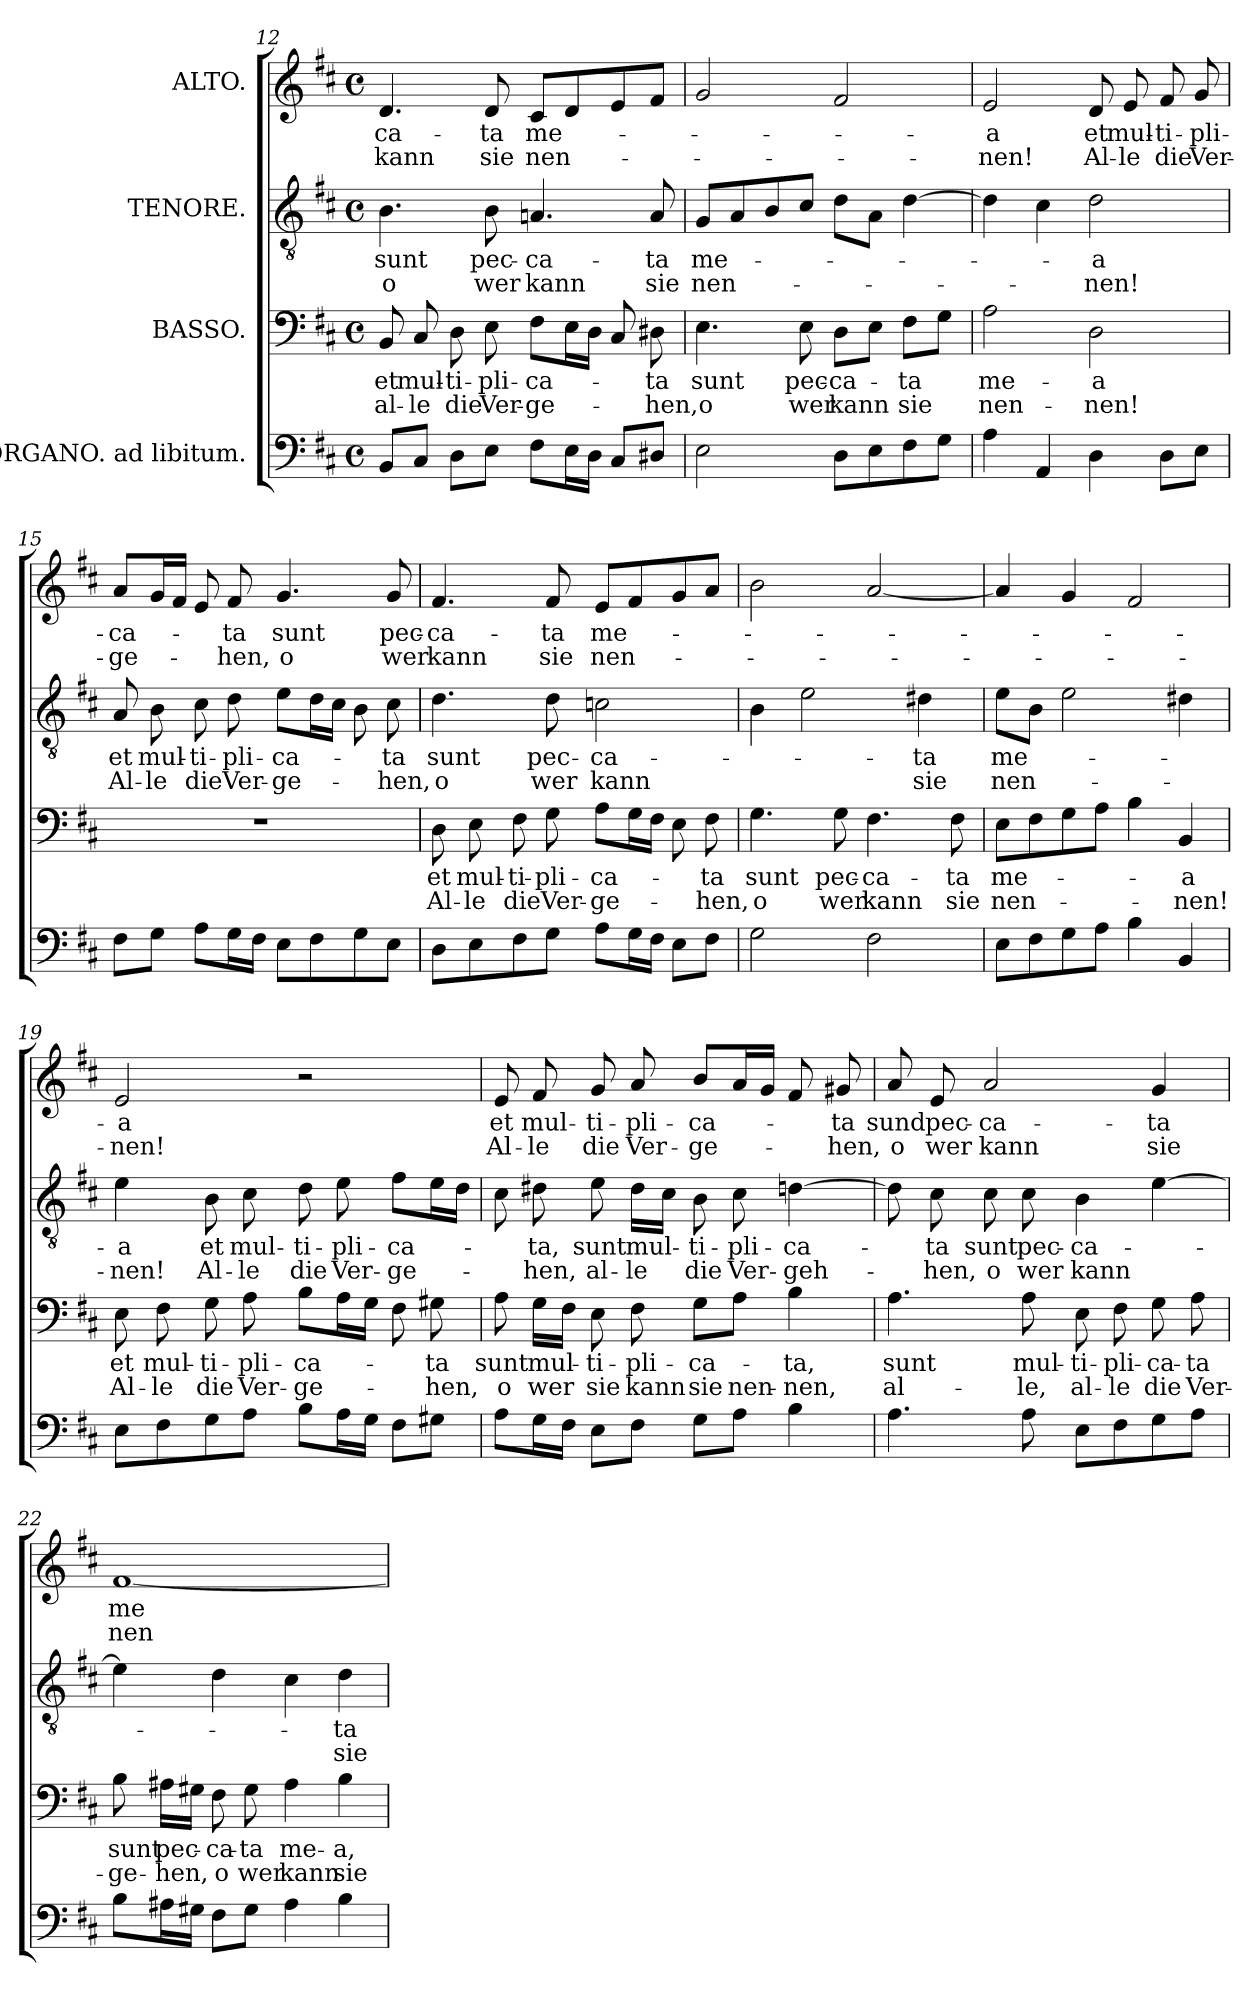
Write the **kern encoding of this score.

**kern	**kern	**text	**text	**kern	**text	**text	**kern	**text	**text
*part4	*part3	*part3	*part3	*part2	*part2	*part2	*part1	*part1	*part1
*staff4	*staff3	*staff3	*staff3	*staff2	*staff2	*staff2	*staff1	*staff1	*staff1
*I"ORGANO. ad libitum.	*I"BASSO.	*	*	*I"TENORE.	*	*	*I"ALTO.	*	*
*clefF4	*clefF4	*	*	*clefGv2	*	*	*clefG2	*	*
*k[f#c#]	*k[f#c#]	*	*	*k[f#c#]	*	*	*k[f#c#]	*	*
*M4/4	*M4/4	*	*	*M4/4	*	*	*M4/4	*	*
*met(c)	*met(c)	*	*	*met(c)	*	*	*met(c)	*	*
=12	=12	=12	=12	=12	=12	=12	=12	=12	=12
!	!	!LO:LY:b	!LO:LY:b	!	!LO:LY:b	!LO:LY:b	!	!LO:LY:b	!LO:LY:b
8BB/L	8BB/	et	al-	4.B\	sunt	o	4.d/	-ca-	kann
!	!	!LO:LY:b	!LO:LY:b	!	!	!	!	!	!
8C#/J	8C#/	mul-	-le	.	.	.	.	.	.
!	!	!LO:LY:b	!LO:LY:b	!	!	!	!	!	!
8D\L	8D\	-ti-	die	.	.	.	.	.	.
!	!	!LO:LY:b	!LO:LY:b	!	!LO:LY:b	!LO:LY:b	!	!LO:LY:b	!LO:LY:b
8E\J	8E\	-pli-	Ver-	8B\	pec-	wer	8d/	ta	sie
!	!	!LO:LY:b	!LO:LY:b	!	!LO:LY:b	!LO:LY:b	!	!LO:LY:b	!LO:LY:b
8F#\L	8F#\L	-ca-	-ge-	4.An/	-ca-	kann	8c#/L	me-	nen-
16E\L	16E\L	.	.	.	.	.	8d/	.	.
16D\JJ	16D\JJ	.	.	.	.	.	.	.	.
8C#/L	8C#/	.	.	.	.	.	8e/	.	.
!	!	!LO:LY:b	!LO:LY:b	!	!LO:LY:b	!LO:LY:b	!	!	!
8D#X/J	8D#X\	-ta	-hen,	8A/	ta	sie	8f#/J	.	.
=13	=13	=13	=13	=13	=13	=13	=13	=13	=13
!	!	!LO:LY:b	!LO:LY:b	!	!LO:LY:b	!LO:LY:b	!	!	!
2E\	4.E\	sunt	o	8G/L	me-	nen-	2g/	.	.
.	.	.	.	8A/	.	.	.	.	.
.	.	.	.	8B/	.	.	.	.	.
!	!	!LO:LY:b	!LO:LY:b	!	!	!	!	!	!
.	8E\	pec-	wer	8c#/J	.	.	.	.	.
!	!	!LO:LY:b	!LO:LY:b	!	!	!	!	!	!
8D\L	8D\L	-ca-	kann	8d\L	.	.	2f#/	.	.
8E\	8E\J	.	.	8A\J	.	.	.	.	.
!	!	!LO:LY:b	!LO:LY:b	!	!	!	!	!	!
8F#\	8F#\L	-ta	sie	[4d\	.	.	.	.	.
8G\J	8G\J	.	.	.	.	.	.	.	.
!!LO:PB:g=z
=14	=14	=14	=14	=14	=14	=14	=14	=14	=14
!	!	!LO:LY:b	!LO:LY:b	!	!	!	!	!LO:LY:b	!LO:LY:b
4A\	2A\	me-	nen-	4d\]	.	.	2e/	-a	-nen!
4AA/	.	.	.	4c#\	.	.	.	.	.
!	!	!LO:LY:b	!LO:LY:b	!	!LO:LY:b	!LO:LY:b	!	!LO:LY:b	!LO:LY:b
4D\	2D\	-a	-nen!	2d\	-a	-nen!	8d/	et	Al-
!	!	!	!	!	!	!	!	!LO:LY:b	!LO:LY:b
.	.	.	.	.	.	.	8e/	mul-	-le
!	!	!	!	!	!	!	!	!LO:LY:b	!LO:LY:b
8D\L	.	.	.	.	.	.	8f#/	-ti-	die
!	!	!	!	!	!	!	!	!LO:LY:b	!LO:LY:b
8E\J	.	.	.	.	.	.	8g/	-pli-	Ver-
=15	=15	=15	=15	=15	=15	=15	=15	=15	=15
!	!	!	!	!	!LO:LY:b	!LO:LY:b	!	!LO:LY:b	!LO:LY:b
8F#\L	1r	.	.	8A/	et	Al-	8a/L	-ca-	-ge-
!	!	!	!	!	!LO:LY:b	!LO:LY:b	!	!	!
8G\J	.	.	.	8B\	mul-	-le	16g/L	.	.
.	.	.	.	.	.	.	16f#/JJ	.	.
!	!	!	!	!	!LO:LY:b	!LO:LY:b	!	!	!
8A\L	.	.	.	8c#\	-ti-	die	8e/	.	.
!	!	!	!	!	!LO:LY:b	!LO:LY:b	!	!LO:LY:b	!LO:LY:b
16G\L	.	.	.	8d\	-pli-	Ver-	8f#/	-ta	-hen,
16F#\JJ	.	.	.	.	.	.	.	.	.
!	!	!	!	!	!LO:LY:b	!LO:LY:b	!	!LO:LY:b	!LO:LY:b
8E\L	.	.	.	8e\L	-ca-	-ge-	4.g/	sunt	o
8F#\	.	.	.	16d\L	.	.	.	.	.
.	.	.	.	16c#\JJ	.	.	.	.	.
8G\	.	.	.	8B\	.	.	.	.	.
!	!	!	!	!	!LO:LY:b	!LO:LY:b	!	!LO:LY:b	!LO:LY:b
8E\J	.	.	.	8c#\	-ta	-hen,	8g/	pec-	wer
=16	=16	=16	=16	=16	=16	=16	=16	=16	=16
!	!	!LO:LY:b	!LO:LY:b	!	!LO:LY:b	!LO:LY:b	!	!LO:LY:b	!LO:LY:b
8D\L	8D\	et	Al-	4.d\	sunt	o	4.f#/	ca-	kann
!	!	!LO:LY:b	!LO:LY:b	!	!	!	!	!	!
8E\	8E\	mul-	-le	.	.	.	.	.	.
!	!	!LO:LY:b	!LO:LY:b	!	!	!	!	!	!
8F#\	8F#\	-ti-	die	.	.	.	.	.	.
!	!	!LO:LY:b	!LO:LY:b	!	!LO:LY:b	!LO:LY:b	!	!LO:LY:b	!LO:LY:b
8G\J	8G\	-pli-	Ver-	8d\	pec-	wer	8f#/	-ta	sie
!	!	!LO:LY:b	!LO:LY:b	!	!LO:LY:b	!LO:LY:b	!	!LO:LY:b	!LO:LY:b
8A\L	8A\L	-ca-	-ge-	2cn\	-ca-	kann	8e/L	me-	nen-
16G\L	16G\L	.	.	.	.	.	8f#/	.	.
16F#\JJ	16F#\JJ	.	.	.	.	.	.	.	.
8E\L	8E\	.	.	.	.	.	8g/	.	.
!	!	!LO:LY:b	!LO:LY:b	!	!	!	!	!	!
8F#\J	8F#\	-ta	-hen,	.	.	.	8a/J	.	.
=17	=17	=17	=17	=17	=17	=17	=17	=17	=17
!	!	!LO:LY:b	!LO:LY:b	!	!	!	!	!	!
2G\	4.G\	sunt	o	4B\	.	.	2b\	.	.
.	.	.	.	2e\	.	.	.	.	.
!	!	!LO:LY:b	!LO:LY:b	!	!	!	!	!	!
.	8G\	pec-	wer	.	.	.	.	.	.
!	!	!LO:LY:b	!LO:LY:b	!	!	!	!	!	!
2F#\	4.F#\	-ca-	kann	.	.	.	[2a/	.	.
!	!	!	!	!	!LO:LY:b	!LO:LY:b	!	!	!
.	.	.	.	4d#X\	-ta	sie	.	.	.
!	!	!LO:LY:b	!LO:LY:b	!	!	!	!	!	!
.	8F#\	-ta	sie	.	.	.	.	.	.
!!LO:LB:g=z
=18	=18	=18	=18	=18	=18	=18	=18	=18	=18
!	!	!LO:LY:b	!LO:LY:b	!	!LO:LY:b	!LO:LY:b	!	!	!
8E\L	8E\L	me-	nen-	8e\L	me-	nen-	4a/]	.	.
8F#\	8F#\	.	.	8B\J	.	.	.	.	.
8G\	8G\	.	.	2e\	.	.	4g/	.	.
8A\J	8A\J	.	.	.	.	.	.	.	.
4B\	4B\	.	.	.	.	.	2f#/	.	.
!	!	!LO:LY:b	!LO:LY:b	!	!	!	!	!	!
4BB/	4BB/	-a	-nen!	4d#X\	.	.	.	.	.
=19	=19	=19	=19	=19	=19	=19	=19	=19	=19
!	!	!LO:LY:b	!LO:LY:b	!	!LO:LY:b	!LO:LY:b	!	!LO:LY:b	!LO:LY:b
8E\L	8E\	et	Al-	4e\	-a	-nen!	2e/	a	nen!
!	!	!LO:LY:b	!LO:LY:b	!	!	!	!	!	!
8F#\	8F#\	mul-	-le	.	.	.	.	.	.
!	!	!LO:LY:b	!LO:LY:b	!	!LO:LY:b	!LO:LY:b	!	!	!
8G\	8G\	-ti-	die	8B\	et	Al-	.	.	.
!	!	!LO:LY:b	!LO:LY:b	!	!LO:LY:b	!LO:LY:b	!	!	!
8A\J	8A\	-pli-	Ver-	8c#\	mul-	-le	.	.	.
!	!	!LO:LY:b	!LO:LY:b	!	!LO:LY:b	!LO:LY:b	!	!	!
8B\L	8B\L	-ca-	-ge-	8d\	-ti-	die	2r	.	.
!	!	!	!	!	!LO:LY:b	!LO:LY:b	!	!	!
16A\L	16A\L	.	.	8e\	-pli-	Ver-	.	.	.
16G\JJ	16G\JJ	.	.	.	.	.	.	.	.
!	!	!	!	!	!LO:LY:b	!LO:LY:b	!	!	!
8F#\L	8F#\	.	.	8f#\L	-ca-	-ge-	.	.	.
!	!	!LO:LY:b	!LO:LY:b	!	!	!	!	!	!
8G#X\J	8G#X\	-ta	-hen,	16e\L	.	.	.	.	.
.	.	.	.	16d\JJ	.	.	.	.	.
=20	=20	=20	=20	=20	=20	=20	=20	=20	=20
!	!	!LO:LY:b	!LO:LY:b	!	!	!	!	!LO:LY:b	!LO:LY:b
8A\L	8A\	sunt	o	8c#\	.	.	8e/	et	Al-
!	!	!LO:LY:b	!LO:LY:b	!	!LO:LY:b	!LO:LY:b	!	!LO:LY:b	!LO:LY:b
16G\L	16G\LL	mul-	wer	8d#X\	-ta,	-hen,	8f#/	mul-	-le
16F#\JJ	16F#\JJ	.	.	.	.	.	.	.	.
!	!	!LO:LY:b	!LO:LY:b	!	!LO:LY:b	!LO:LY:b	!	!LO:LY:b	!LO:LY:b
8E\L	8E\	-ti-	sie	8e\	sunt	al-	8g/	-ti-	die
!	!	!LO:LY:b	!LO:LY:b	!	!LO:LY:b	!LO:LY:b	!	!LO:LY:b	!LO:LY:b
8F#\J	8F#\	-pli-	kann	16d#\LL	mul-	-le	8a/	-pli-	Ver-
.	.	.	.	16c#\JJ	.	.	.	.	.
!	!	!LO:LY:b	!LO:LY:b	!	!LO:LY:b	!LO:LY:b	!	!LO:LY:b	!LO:LY:b
8G\L	8G\L	-ca-	sie	8B\	-ti-	die	8b/L	-ca-	-ge-
!	!	!	!LO:LY:b	!	!LO:LY:b	!LO:LY:b	!	!	!
8A\J	8A\J	.	nen-	8c#\	-pli-	Ver-	16a/L	.	.
.	.	.	.	.	.	.	16g/JJ	.	.
!	!	!LO:LY:b	!LO:LY:b	!	!LO:LY:b	!LO:LY:b	!	!	!
4B\	4B\	-ta,	-nen,	[4dn\	-ca-	-geh-	8f#/	.	.
!	!	!	!	!	!	!	!	!LO:LY:b	!LO:LY:b
.	.	.	.	.	.	.	8g#X/	-ta	-hen,
!!LO:LB:g=z
=21	=21	=21	=21	=21	=21	=21	=21	=21	=21
!	!	!LO:LY:b	!LO:LY:b	!	!	!	!	!LO:LY:b	!LO:LY:b
4.A\	4.A\	sunt	al-	8d\]	.	.	8a/	sund	o
!	!	!	!	!	!LO:LY:b	!LO:LY:b	!	!LO:LY:b	!LO:LY:b
.	.	.	.	8c#\	-ta	hen,	8e/	pec-	wer
!	!	!	!	!	!LO:LY:b	!LO:LY:b	!	!LO:LY:b	!LO:LY:b
.	.	.	.	8c#\	sunt	o	2a/	-ca-	kann
!	!	!LO:LY:b	!LO:LY:b	!	!LO:LY:b	!LO:LY:b	!	!	!
8A\	8A\	mul-	-le,	8c#\	pec-	wer	.	.	.
!	!	!LO:LY:b	!LO:LY:b	!	!LO:LY:b	!LO:LY:b	!	!	!
8E\L	8E\	-ti-	al-	4B\	-ca-	kann	.	.	.
!	!	!LO:LY:b	!LO:LY:b	!	!	!	!	!	!
8F#\	8F#\	-pli-	-le	.	.	.	.	.	.
!	!	!LO:LY:b	!LO:LY:b	!	!	!	!	!LO:LY:b	!LO:LY:b
8G\	8G\	-ca-	die	[4e\	.	.	4g/	-ta	sie
!	!	!LO:LY:b	!LO:LY:b	!	!	!	!	!	!
8A\J	8A\	-ta	Ver-	.	.	.	.	.	.
=22	=22	=22	=22	=22	=22	=22	=22	=22	=22
!	!	!LO:LY:b	!LO:LY:b	!	!	!	!	!LO:LY:b	!LO:LY:b
8B\L	8B\	sunt	-ge-	4e\]	.	.	[1f#	me-	nen-
!	!	!LO:LY:b	!LO:LY:b	!	!	!	!	!	!
16A#X\L	16A#X\LL	pec-	-hen,	.	.	.	.	.	.
16G#X\JJ	16G#X\JJ	.	.	.	.	.	.	.	.
!	!	!LO:LY:b	!LO:LY:b	!	!	!	!	!	!
8F#\L	8F#\	-ca-	o	4d\	.	.	.	.	.
!	!	!LO:LY:b	!LO:LY:b	!	!	!	!	!	!
8G#\J	8G#\	-ta	wer	.	.	.	.	.	.
!	!	!LO:LY:b	!LO:LY:b	!	!	!	!	!	!
4A#\	4A#\	me-	kann	4c#\	.	.	.	.	.
!	!	!LO:LY:b	!LO:LY:b	!	!LO:LY:b	!LO:LY:b	!	!	!
4B\	4B\	-a,	sie	4d\	ta	sie	.	.	.
=	=	=	=	=	=	=	=	=	=
*-	*-	*-	*-	*-	*-	*-	*-	*-	*-
